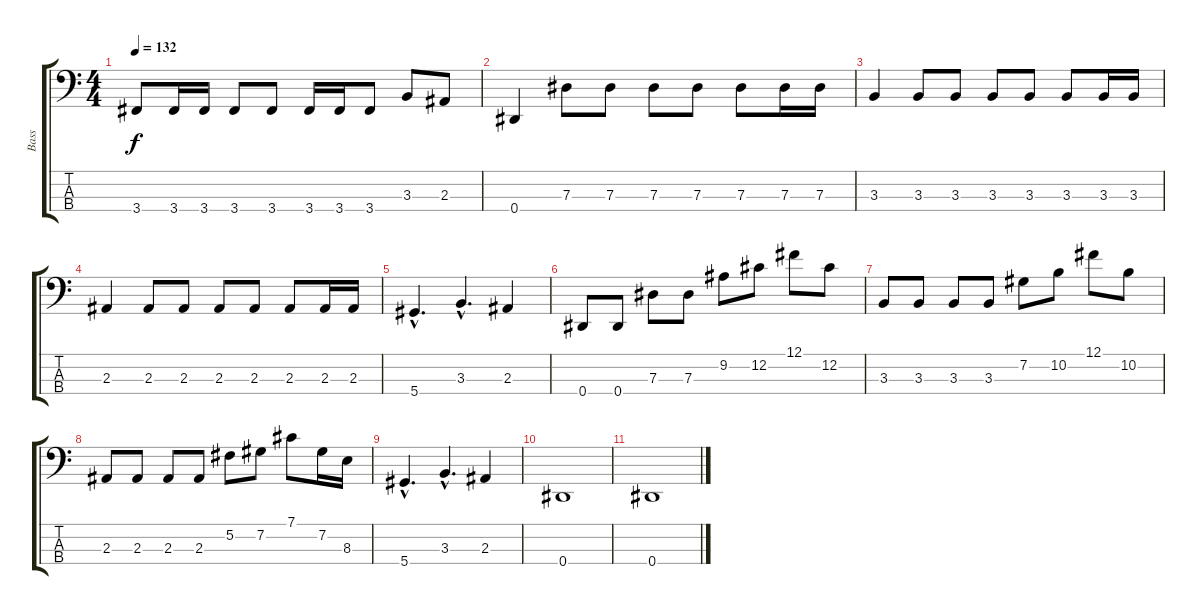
\track ("Bass" "Bass") {instrument electricbassfinger}
\staff {score tabs}
\tuning (Gb2 Db2 Ab1 Eb1) {hide}
\ts (4 4)
\tempo 132
\clef f4
\ks c
3.4.8{dy f} 3.4.16 3.4.16 3.4.8 3.4.8 3.4.16 3.4.16 3.4.8 3.3.8 2.3.8 |
0.4.4 7.3.8 7.3.8 7.3.8 7.3.8 7.3.8 7.3.16 7.3.16 |
3.3.4 3.3.8 3.3.8 3.3.8 3.3.8 3.3.8 3.3.16 3.3.16 |
2.3.4 2.3.8 2.3.8 2.3.8 2.3.8 2.3.8 2.3.16 2.3.16 |
5.4{hac}.4{d} 3.3{hac}.4{d} 2.3.4 |
0.4.8 0.4.8 7.3.8 7.3.8 9.2.8 12.2.8 12.1.8 12.2.8 |
3.3.8 3.3.8 3.3.8 3.3.8 7.2.8 10.2.8 12.1.8 10.2.8 |
2.3.8 2.3.8 2.3.8 2.3.8 5.2.8 7.2.8 7.1.8 7.2.16 8.3.16 |
5.4{hac}.4{d} 3.3{hac}.4{d} 2.3.4 |
0.4.1 |
0.4.1
